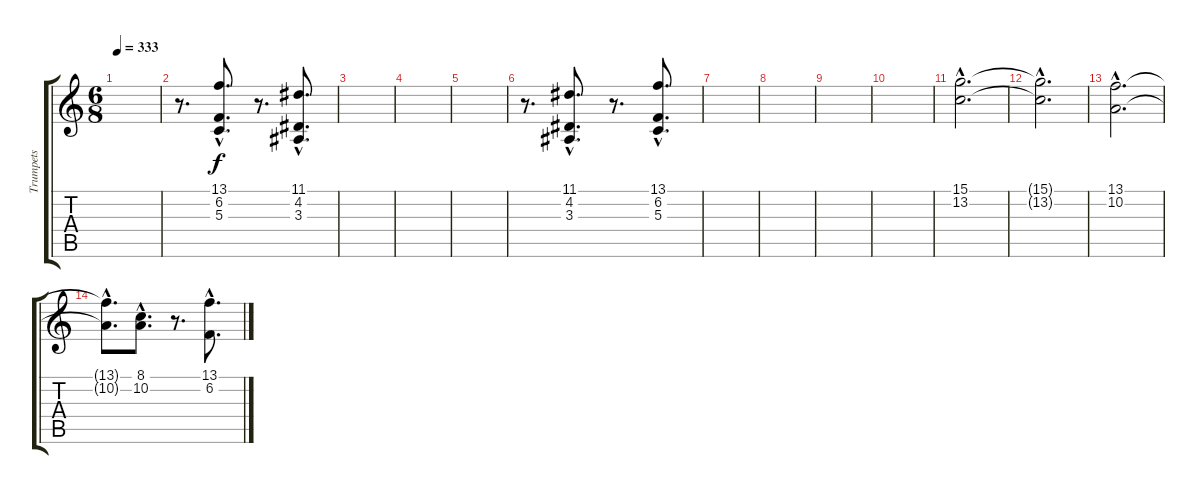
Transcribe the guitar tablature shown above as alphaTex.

\track ("Trumpets" "Trumpets") {instrument trumpet}
\staff {score tabs}
\tuning (E4 B3 G3 D3 A2 E2) {hide}
\ts (6 8)
\tempo 333
\clef g2
\ks c
|
r.8{d} (13.1{hac} 6.2{hac} 5.3{hac}).8{d} r.8{d} (11.1{hac} 4.2{hac} 3.3{hac}).8{d} |
|
|
|
r.8{d} (11.1{hac} 4.2{hac} 3.3{hac}).8{d} r.8{d} (13.1{hac} 6.2{hac} 5.3{hac}).8{d} |
|
|
|
|
(15.1{hac} 13.2{hac}).2{d} |
(15.1{hac t} 13.2{hac t}).2{d} |
(13.1{hac} 10.2{hac}).2{d} |
(13.1{hac t} 10.2{hac t}).8{d} (8.1{hac} 10.2{hac}).8{d} r.8{d} (13.1{hac} 6.2{hac}).8{d}
